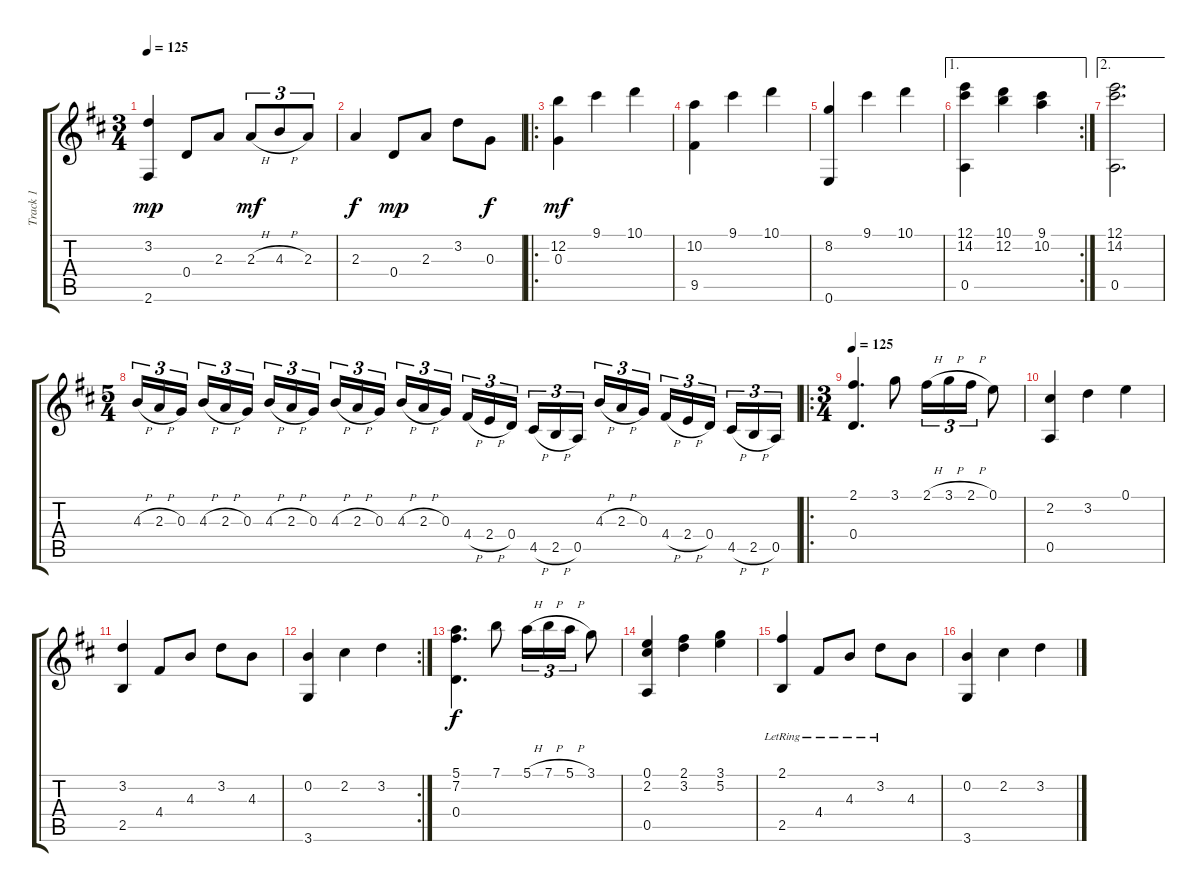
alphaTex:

\track ("Track 1" "Track 1") {instrument acousticguitarsteel}
\staff {score tabs}
\tuning (E4 B3 G3 D3 A2 E2) {hide}
\ts (3 4)
\tempo 125
\clef g2
\ks d
(3.2 2.6).4{dy mp} 0.4.8 2.3.8 2.3{h}.8{tu (3 2) dy mf} 4.3{h}.8{tu (3 2)} 2.3.8{tu (3 2)} |
2.3.4{dy f} 0.4.8{dy mp} 2.3.8 3.2.8 0.3.8{dy f} |
\ro
(12.2 0.3).4{dy mf} 9.1.4 10.1.4 |
(10.2 9.5).4 9.1.4 10.1.4 |
(8.2 0.6).4 9.1.4 10.1.4 |
\ae 1
\rc 2
(12.1 14.2 0.5).4 (10.1 12.2).4 (9.1 10.2).4 |
\ae 2
(12.1 14.2 0.5).2{d} |
\ts (5 4)
4.3{h}.16{tu (3 2)} 2.3{h}.16{tu (3 2)} 0.3.16{tu (3 2) beam splitsecondary} 4.3{h}.16{tu (3 2)} 2.3{h}.16{tu (3 2)} 0.3.16{tu (3 2)} 4.3{h}.16{tu (3 2)} 2.3{h}.16{tu (3 2)} 0.3.16{tu (3 2) beam splitsecondary} 4.3{h}.16{tu (3 2)} 2.3{h}.16{tu (3 2)} 0.3.16{tu (3 2)} 4.3{h}.16{tu (3 2)} 2.3{h}.16{tu (3 2)} 0.3.16{tu (3 2) beam splitsecondary} 4.4{h}.16{tu (3 2)} 2.4{h}.16{tu (3 2)} 0.4.16{tu (3 2)} 4.5{h}.16{tu (3 2)} 2.5{h}.16{tu (3 2)} 0.5.16{tu (3 2) beam splitsecondary} 4.3{h}.16{tu (3 2)} 2.3{h}.16{tu (3 2)} 0.3.16{tu (3 2)} 4.4{h}.16{tu (3 2)} 2.4{h}.16{tu (3 2)} 0.4.16{tu (3 2) beam splitsecondary} 4.5{h}.16{tu (3 2)} 2.5{h}.16{tu (3 2)} 0.5.16{tu (3 2)} |
\ro
\ts (3 4)
\tempo 125
(2.1 0.4).4{d} 3.1.8 2.1{h}.16{tu (3 2)} 3.1{h}.16{tu (3 2)} 2.1{h}.16{tu (3 2)} 0.1.8 |
(2.2 0.5).4 3.2.4 0.1.4 |
(3.2 2.5).4 4.4.8 4.3.8 3.2.8 4.3.8 |
\rc 2
(0.2 3.6).4 2.2.4 3.2.4 |
(5.1 7.2 0.4).4{d dy f} 7.1.8 5.1{h}.16{tu (3 2)} 7.1{h}.16{tu (3 2)} 5.1{h}.16{tu (3 2)} 3.1.8 |
(0.1 2.2 0.5).4 (2.1 3.2).4 (3.1 5.2).4 |
(2.1{lr} 2.5).4 4.4{lr}.8 4.3{lr}.8 3.2{lr}.8 4.3.8 |
(0.2 3.6).4 2.2.4 3.2.4
